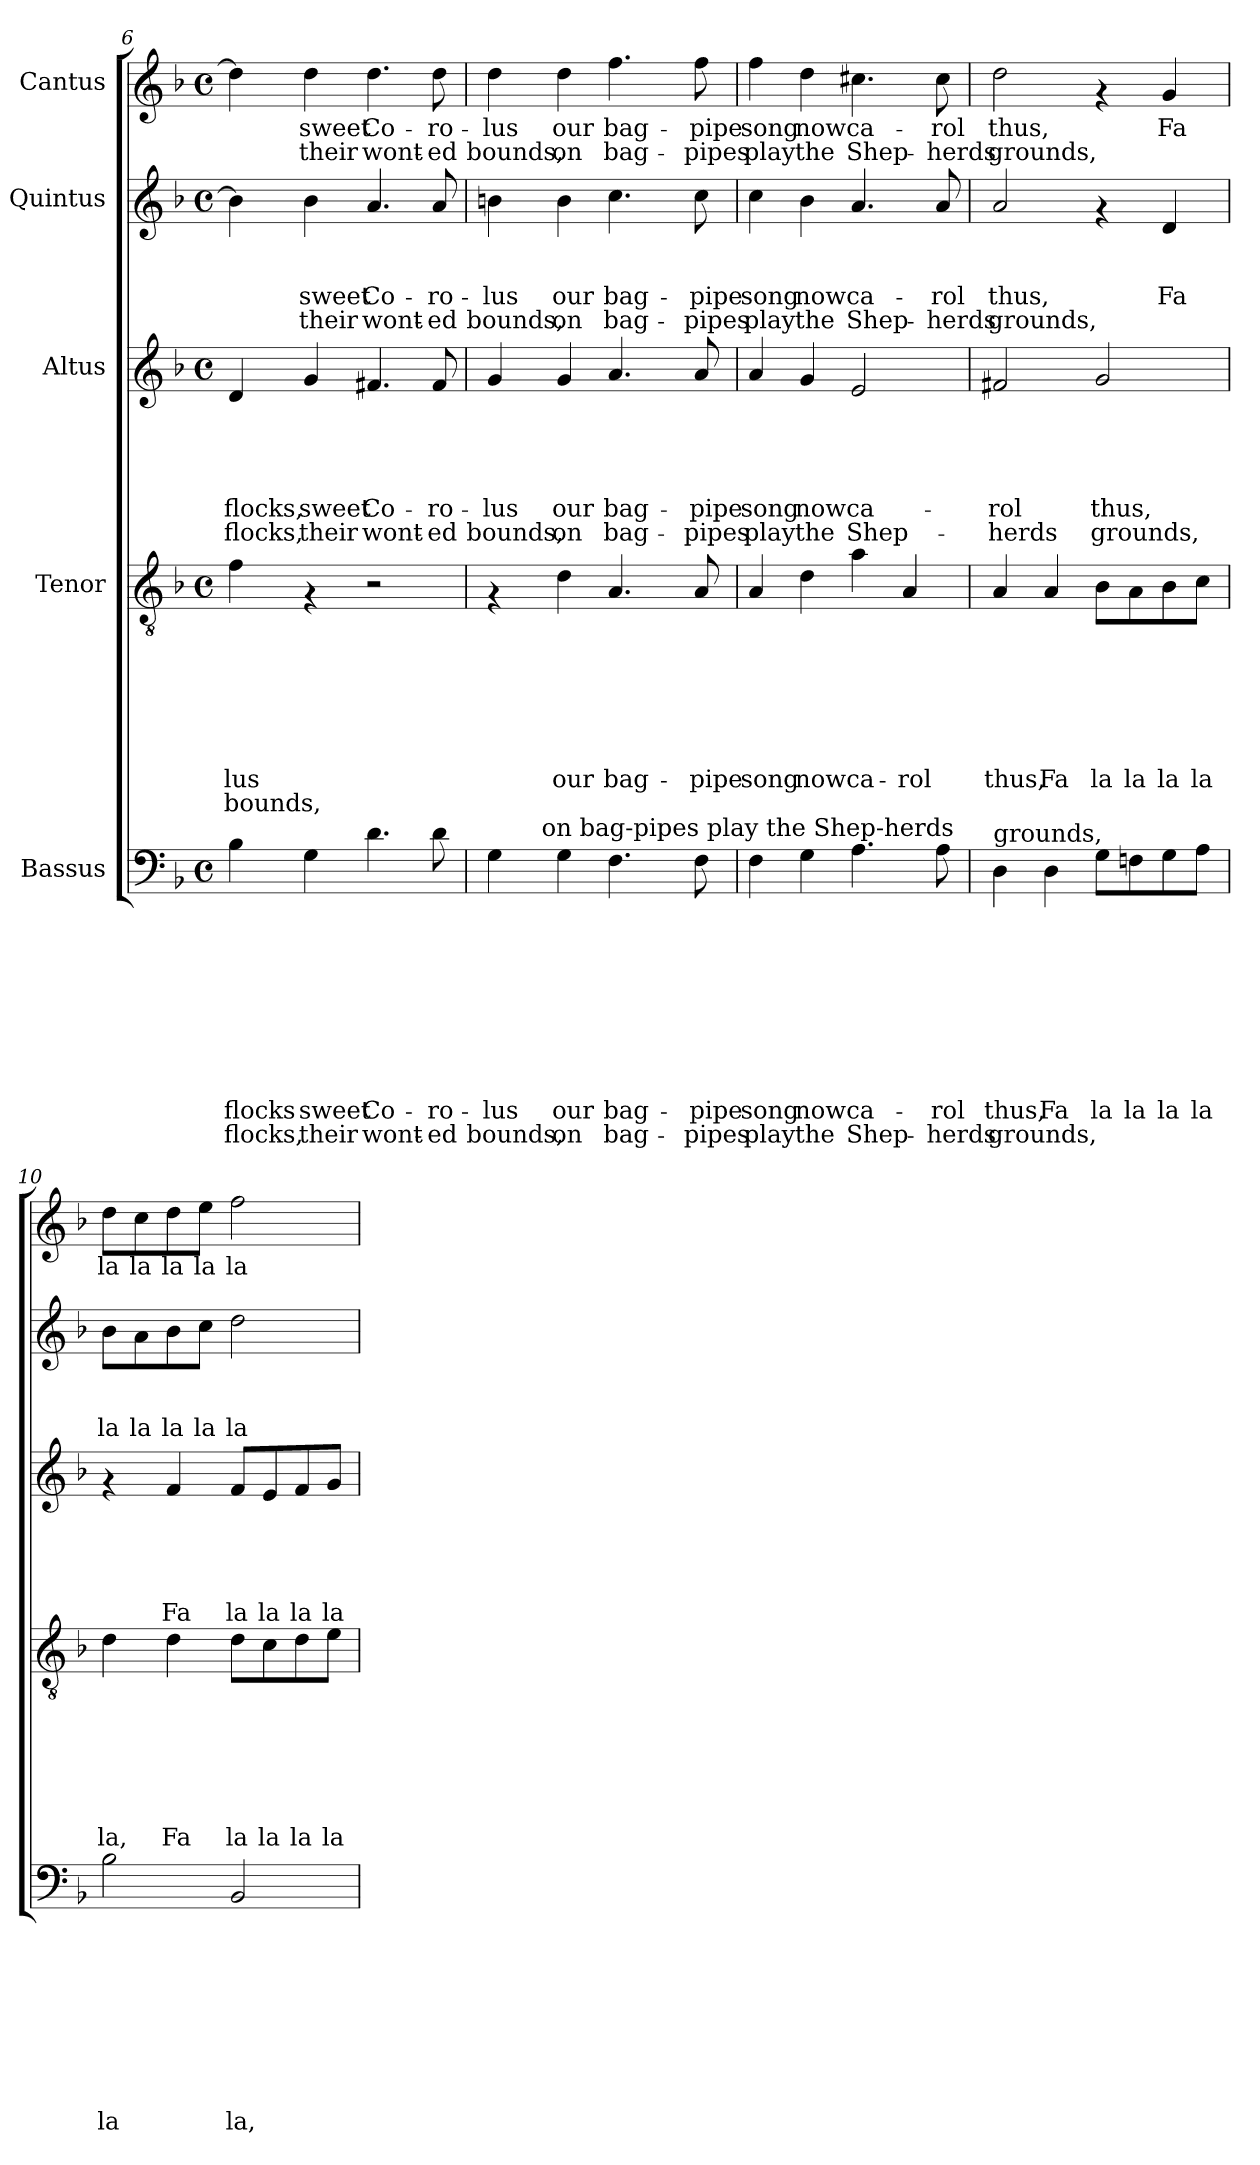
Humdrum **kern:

**kern	**text	**text	**text	**text	**text	**text	**text	**text	**text	**text	**kern	**text	**text	**text	**text	**text	**text	**text	**text	**kern	**text	**text	**text	**text	**text	**text	**kern	**text	**text	**text	**text	**kern	**text	**text
*part5	*part5	*part5	*part5	*part5	*part5	*part5	*part5	*part5	*part5	*part5	*part4	*part4	*part4	*part4	*part4	*part4	*part4	*part4	*part4	*part3	*part3	*part3	*part3	*part3	*part3	*part3	*part2	*part2	*part2	*part2	*part2	*part1	*part1	*part1
*staff5	*staff5	*staff5	*staff5	*staff5	*staff5	*staff5	*staff5	*staff5	*staff5	*staff5	*staff4	*staff4	*staff4	*staff4	*staff4	*staff4	*staff4	*staff4	*staff4	*staff3	*staff3	*staff3	*staff3	*staff3	*staff3	*staff3	*staff2	*staff2	*staff2	*staff2	*staff2	*staff1	*staff1	*staff1
*I"Bassus	*	*	*	*	*	*	*	*	*	*	*I"Tenor	*	*	*	*	*	*	*	*	*I"Altus	*	*	*	*	*	*	*I"Quintus	*	*	*	*	*I"Cantus	*	*
*clefF4	*	*	*	*	*	*	*	*	*	*	*clefGv2	*	*	*	*	*	*	*	*	*clefG2	*	*	*	*	*	*	*clefG2	*	*	*	*	*clefG2	*	*
*k[b-]	*	*	*	*	*	*	*	*	*	*	*k[b-]	*	*	*	*	*	*	*	*	*k[b-]	*	*	*	*	*	*	*k[b-]	*	*	*	*	*k[b-]	*	*
*F:	*	*	*	*	*	*	*	*	*	*	*F:	*	*	*	*	*	*	*	*	*F:	*	*	*	*	*	*	*F:	*	*	*	*	*F:	*	*
*M4/4	*	*	*	*	*	*	*	*	*	*	*M4/4	*	*	*	*	*	*	*	*	*M4/4	*	*	*	*	*	*	*M4/4	*	*	*	*	*M4/4	*	*
*met(c)	*	*	*	*	*	*	*	*	*	*	*met(c)	*	*	*	*	*	*	*	*	*met(c)	*	*	*	*	*	*	*met(c)	*	*	*	*	*met(c)	*	*
=6	=6	=6	=6	=6	=6	=6	=6	=6	=6	=6	=6	=6	=6	=6	=6	=6	=6	=6	=6	=6	=6	=6	=6	=6	=6	=6	=6	=6	=6	=6	=6	=6	=6	=6
!	!	!	!	!	!	!	!	!	!LO:LY:b	!LO:LY:b	!	!	!	!	!	!	!	!LO:LY:b	!LO:LY:b	!	!	!	!	!	!LO:LY:b	!LO:LY:b	!	!	!	!	!	!	!	!
4B-\	.	.	.	.	.	.	.	.	flocks	flocks,	4f\	.	.	.	.	.	.	-lus	bounds,	4d/	.	.	.	.	flocks,	flocks,	4b-\]	.	.	.	.	4dd\]	.	.
!	!	!	!	!	!	!	!	!	!LO:LY:b	!LO:LY:b	!	!	!	!	!	!	!	!	!	!	!	!	!	!	!LO:LY:b	!LO:LY:b	!	!	!	!LO:LY:b	!LO:LY:b	!	!LO:LY:b	!LO:LY:b
4G\	.	.	.	.	.	.	.	.	sweet	their	4rF	.	.	.	.	.	.	.	.	4g/	.	.	.	.	sweet	their	4b-\	.	.	sweet	their	4dd\	sweet	their
!	!	!	!	!	!	!	!	!	!LO:LY:b	!LO:LY:b	!	!	!	!	!	!	!	!	!	!	!	!	!	!	!LO:LY:b	!LO:LY:b	!	!	!	!LO:LY:b	!LO:LY:b	!	!LO:LY:b	!LO:LY:b
4.d\	.	.	.	.	.	.	.	.	Co-	wont-	2r	.	.	.	.	.	.	.	.	4.f#X/	.	.	.	.	Co-	wont-	4.a/	.	.	Co-	wont-	4.dd\	Co-	wont-
!	!	!	!	!	!	!	!	!	!LO:LY:b	!LO:LY:b	!	!	!	!	!	!	!	!	!	!	!	!	!	!	!LO:LY:b	!LO:LY:b	!	!	!	!LO:LY:b	!LO:LY:b	!	!LO:LY:b	!LO:LY:b
8d\	.	.	.	.	.	.	.	.	-ro-	-ed	.	.	.	.	.	.	.	.	.	8f#/	.	.	.	.	-ro-	-ed	8a/	.	.	-ro-	-ed	8dd\	-ro-	-ed
!!LO:PB:g=z
=7	=7	=7	=7	=7	=7	=7	=7	=7	=7	=7	=7	=7	=7	=7	=7	=7	=7	=7	=7	=7	=7	=7	=7	=7	=7	=7	=7	=7	=7	=7	=7	=7	=7	=7
!	!	!	!	!	!	!	!	!	!LO:LY:b	!LO:LY:b	!	!	!	!	!	!	!	!	!	!	!	!	!	!	!LO:LY:b	!LO:LY:b	!	!	!	!LO:LY:b	!LO:LY:b	!	!LO:LY:b	!LO:LY:b
*^	*	*	*	*	*	*	*	*	*	*	*	*	*	*	*	*	*	*	*	*	*	*	*	*	*	*	*	*	*	*	*	*	*	*
4G\	8..ryy	.	.	.	.	.	.	.	.	-lus	bounds,	4rF	.	.	.	.	.	.	.	.	4g/	.	.	.	.	-lus	bounds,	4bn\	.	.	-lus	bounds,	4dd\	-lus	bounds,
!	!LO:TX:a:t=on bag-pipes play the Shep-herds	!	!	!	!	!	!	!	!	!	!	!	!	!	!	!	!	!	!	!	!	!	!	!	!	!	!	!	!	!	!	!	!	!	!
.	2ryy	.	.	.	.	.	.	.	.	.	.	.	.	.	.	.	.	.	.	.	.	.	.	.	.	.	.	.	.	.	.	.	.	.	.
!	!	!	!	!	!	!	!	!	!	!LO:LY:b	!LO:LY:b	!	!	!	!	!	!	!	!LO:LY:b	!	!	!	!	!	!	!LO:LY:b	!LO:LY:b	!	!	!	!LO:LY:b	!LO:LY:b	!	!LO:LY:b	!LO:LY:b
4G\	.	.	.	.	.	.	.	.	.	our	on	4d\	.	.	.	.	.	.	our	.	4g/	.	.	.	.	our	on	4b\	.	.	our	on	4dd\	our	on
!	!	!	!	!	!	!	!	!	!	!LO:LY:b	!LO:LY:b	!	!	!	!	!	!	!	!LO:LY:b	!	!	!	!	!	!	!LO:LY:b	!LO:LY:b	!	!	!	!LO:LY:b	!LO:LY:b	!	!LO:LY:b	!LO:LY:b
4.F\	.	.	.	.	.	.	.	.	.	bag-	bag-	4.A/	.	.	.	.	.	.	bag-	.	4.a/	.	.	.	.	bag-	bag-	4.cc\	.	.	bag-	bag-	4.ff\	bag-	bag-
.	4ryy	.	.	.	.	.	.	.	.	.	.	.	.	.	.	.	.	.	.	.	.	.	.	.	.	.	.	.	.	.	.	.	.	.	.
!	!	!	!	!	!	!	!	!	!	!LO:LY:b	!LO:LY:b	!	!	!	!	!	!	!	!LO:LY:b	!	!	!	!	!	!	!LO:LY:b	!LO:LY:b	!	!	!	!LO:LY:b	!LO:LY:b	!	!LO:LY:b	!LO:LY:b
8F\	.	.	.	.	.	.	.	.	.	-pipe	-pipes	8A/	.	.	.	.	.	.	-pipe	.	8a/	.	.	.	.	-pipe	-pipes	8cc\	.	.	-pipe	-pipes	8ff\	-pipe	-pipes
.	32ryy	.	.	.	.	.	.	.	.	.	.	.	.	.	.	.	.	.	.	.	.	.	.	.	.	.	.	.	.	.	.	.	.	.	.
=8	=8	=8	=8	=8	=8	=8	=8	=8	=8	=8	=8	=8	=8	=8	=8	=8	=8	=8	=8	=8	=8	=8	=8	=8	=8	=8	=8	=8	=8	=8	=8	=8	=8	=8	=8
!	!	!	!	!	!	!	!	!	!	!LO:LY:b	!LO:LY:b	!	!	!	!	!	!	!	!LO:LY:b	!	!	!	!	!	!	!LO:LY:b	!LO:LY:b	!	!	!	!LO:LY:b	!LO:LY:b	!	!LO:LY:b	!LO:LY:b
*v	*v	*	*	*	*	*	*	*	*	*	*	*	*	*	*	*	*	*	*	*	*	*	*	*	*	*	*	*	*	*	*	*	*	*	*
4F\	.	.	.	.	.	.	.	.	song	play	4A/	.	.	.	.	.	.	song	.	4a/	.	.	.	.	song	play	4cc\	.	.	song	play	4ff\	song	play
!	!	!	!	!	!	!	!	!	!LO:LY:b	!LO:LY:b	!	!	!	!	!	!	!	!LO:LY:b	!	!	!	!	!	!	!LO:LY:b	!LO:LY:b	!	!	!	!LO:LY:b	!LO:LY:b	!	!LO:LY:b	!LO:LY:b
4G\	.	.	.	.	.	.	.	.	now	the	4d\	.	.	.	.	.	.	now	.	4g/	.	.	.	.	now	the	4b-\	.	.	now	the	4dd\	now	the
!	!	!	!	!	!	!	!	!	!LO:LY:b	!LO:LY:b	!	!	!	!	!	!	!	!LO:LY:b	!	!	!	!	!	!	!LO:LY:b	!LO:LY:b	!	!	!	!LO:LY:b	!LO:LY:b	!	!LO:LY:b	!LO:LY:b
4.A\	.	.	.	.	.	.	.	.	ca-	Shep-	4a\	.	.	.	.	.	.	ca-	.	2e/	.	.	.	.	ca-	Shep-	4.a/	.	.	ca-	Shep-	4.cc#X\	ca-	Shep-
!	!	!	!	!	!	!	!	!	!	!	!	!	!	!	!	!	!	!LO:LY:b	!	!	!	!	!	!	!	!	!	!	!	!	!	!	!	!
.	.	.	.	.	.	.	.	.	.	.	4A/	.	.	.	.	.	.	-rol	.	.	.	.	.	.	.	.	.	.	.	.	.	.	.	.
!	!	!	!	!	!	!	!	!	!LO:LY:b	!LO:LY:b	!	!	!	!	!	!	!	!	!	!	!	!	!	!	!	!	!	!	!	!LO:LY:b	!LO:LY:b	!	!LO:LY:b	!LO:LY:b
8A\	.	.	.	.	.	.	.	.	-rol	-herds	.	.	.	.	.	.	.	.	.	.	.	.	.	.	.	.	8a/	.	.	-rol	-herds	8cc#\	-rol	-herds
=9	=9	=9	=9	=9	=9	=9	=9	=9	=9	=9	=9	=9	=9	=9	=9	=9	=9	=9	=9	=9	=9	=9	=9	=9	=9	=9	=9	=9	=9	=9	=9	=9	=9	=9
!LO:TX:a:t=grounds,	!	!	!	!	!	!	!	!	!	!	!	!	!	!	!	!	!	!	!	!	!	!	!	!	!	!	!	!	!	!	!	!	!	!
!	!	!	!	!	!	!	!	!	!LO:LY:b	!LO:LY:b	!	!	!	!	!	!	!	!LO:LY:b	!	!	!	!	!	!	!LO:LY:b	!LO:LY:b	!	!	!	!LO:LY:b	!LO:LY:b	!	!LO:LY:b	!LO:LY:b
4D\	.	.	.	.	.	.	.	.	thus,	grounds,	4A/	.	.	.	.	.	.	thus,	.	2f#X/	.	.	.	.	-rol	-herds	2a/	.	.	thus,	grounds,	2dd\	thus,	grounds,
!	!	!	!	!	!	!	!	!	!LO:LY:b	!	!	!	!	!	!	!	!	!LO:LY:b	!	!	!	!	!	!	!	!	!	!	!	!	!	!	!	!
4D\	.	.	.	.	.	.	.	.	Fa	.	4A/	.	.	.	.	.	.	Fa	.	.	.	.	.	.	.	.	.	.	.	.	.	.	.	.
!	!	!	!	!	!	!	!	!	!LO:LY:b	!	!	!	!	!	!	!	!	!LO:LY:b	!	!	!	!	!	!	!LO:LY:b	!LO:LY:b	!	!	!	!	!	!	!	!
8G\L	.	.	.	.	.	.	.	.	la	.	8B-\L	.	.	.	.	.	.	la	.	2g/	.	.	.	.	thus,	grounds,	4rf	.	.	.	.	4rf	.	.
!	!	!	!	!	!	!	!	!	!LO:LY:b	!	!	!	!	!	!	!	!	!LO:LY:b	!	!	!	!	!	!	!	!	!	!	!	!	!	!	!	!
8Fn\	.	.	.	.	.	.	.	.	la	.	8A\	.	.	.	.	.	.	la	.	.	.	.	.	.	.	.	.	.	.	.	.	.	.	.
!	!	!	!	!	!	!	!	!	!LO:LY:b	!	!	!	!	!	!	!	!	!LO:LY:b	!	!	!	!	!	!	!	!	!	!	!	!LO:LY:b	!	!	!LO:LY:b	!
8G\	.	.	.	.	.	.	.	.	la	.	8B-\	.	.	.	.	.	.	la	.	.	.	.	.	.	.	.	4d/	.	.	Fa	.	4g/	Fa	.
!	!	!	!	!	!	!	!	!	!LO:LY:b	!	!	!	!	!	!	!	!	!LO:LY:b	!	!	!	!	!	!	!	!	!	!	!	!	!	!	!	!
8A\J	.	.	.	.	.	.	.	.	la	.	8c\J	.	.	.	.	.	.	la	.	.	.	.	.	.	.	.	.	.	.	.	.	.	.	.
=10	=10	=10	=10	=10	=10	=10	=10	=10	=10	=10	=10	=10	=10	=10	=10	=10	=10	=10	=10	=10	=10	=10	=10	=10	=10	=10	=10	=10	=10	=10	=10	=10	=10	=10
!	!	!	!	!	!	!	!	!	!LO:LY:b	!	!	!	!	!	!	!	!	!LO:LY:b	!	!	!	!	!	!	!	!	!	!	!	!LO:LY:b	!	!	!LO:LY:b	!
2B-\	.	.	.	.	.	.	.	.	la	.	4d\	.	.	.	.	.	.	la,	.	4rf	.	.	.	.	.	.	8b-\L	.	.	la	.	8dd\L	la	.
!	!	!	!	!	!	!	!	!	!	!	!	!	!	!	!	!	!	!	!	!	!	!	!	!	!	!	!	!	!	!LO:LY:b	!	!	!LO:LY:b	!
.	.	.	.	.	.	.	.	.	.	.	.	.	.	.	.	.	.	.	.	.	.	.	.	.	.	.	8a\	.	.	la	.	8cc\	la	.
!	!	!	!	!	!	!	!	!	!	!	!	!	!	!	!	!	!	!LO:LY:b	!	!	!	!	!	!	!LO:LY:b	!	!	!	!	!LO:LY:b	!	!	!LO:LY:b	!
.	.	.	.	.	.	.	.	.	.	.	4d\	.	.	.	.	.	.	Fa	.	4f/	.	.	.	.	Fa	.	8b-\	.	.	la	.	8dd\	la	.
!	!	!	!	!	!	!	!	!	!	!	!	!	!	!	!	!	!	!	!	!	!	!	!	!	!	!	!	!	!	!LO:LY:b	!	!	!LO:LY:b	!
.	.	.	.	.	.	.	.	.	.	.	.	.	.	.	.	.	.	.	.	.	.	.	.	.	.	.	8cc\J	.	.	la	.	8ee\J	la	.
!	!	!	!	!	!	!	!	!	!LO:LY:b	!	!	!	!	!	!	!	!	!LO:LY:b	!	!	!	!	!	!	!LO:LY:b	!	!	!	!	!LO:LY:b	!	!	!LO:LY:b	!
2BB-/	.	.	.	.	.	.	.	.	la,	.	8d\L	.	.	.	.	.	.	la	.	8f/L	.	.	.	.	la	.	2dd\	.	.	la	.	2ff\	la	.
!	!	!	!	!	!	!	!	!	!	!	!	!	!	!	!	!	!	!LO:LY:b	!	!	!	!	!	!	!LO:LY:b	!	!	!	!	!	!	!	!	!
.	.	.	.	.	.	.	.	.	.	.	8c\	.	.	.	.	.	.	la	.	8e/	.	.	.	.	la	.	.	.	.	.	.	.	.	.
!	!	!	!	!	!	!	!	!	!	!	!	!	!	!	!	!	!	!LO:LY:b	!	!	!	!	!	!	!LO:LY:b	!	!	!	!	!	!	!	!	!
.	.	.	.	.	.	.	.	.	.	.	8d\	.	.	.	.	.	.	la	.	8f/	.	.	.	.	la	.	.	.	.	.	.	.	.	.
!	!	!	!	!	!	!	!	!	!	!	!	!	!	!	!	!	!	!LO:LY:b	!	!	!	!	!	!	!LO:LY:b	!	!	!	!	!	!	!	!	!
.	.	.	.	.	.	.	.	.	.	.	8e\J	.	.	.	.	.	.	la	.	8g/J	.	.	.	.	la	.	.	.	.	.	.	.	.	.
=	=	=	=	=	=	=	=	=	=	=	=	=	=	=	=	=	=	=	=	=	=	=	=	=	=	=	=	=	=	=	=	=	=	=
*-	*-	*-	*-	*-	*-	*-	*-	*-	*-	*-	*-	*-	*-	*-	*-	*-	*-	*-	*-	*-	*-	*-	*-	*-	*-	*-	*-	*-	*-	*-	*-	*-	*-	*-
